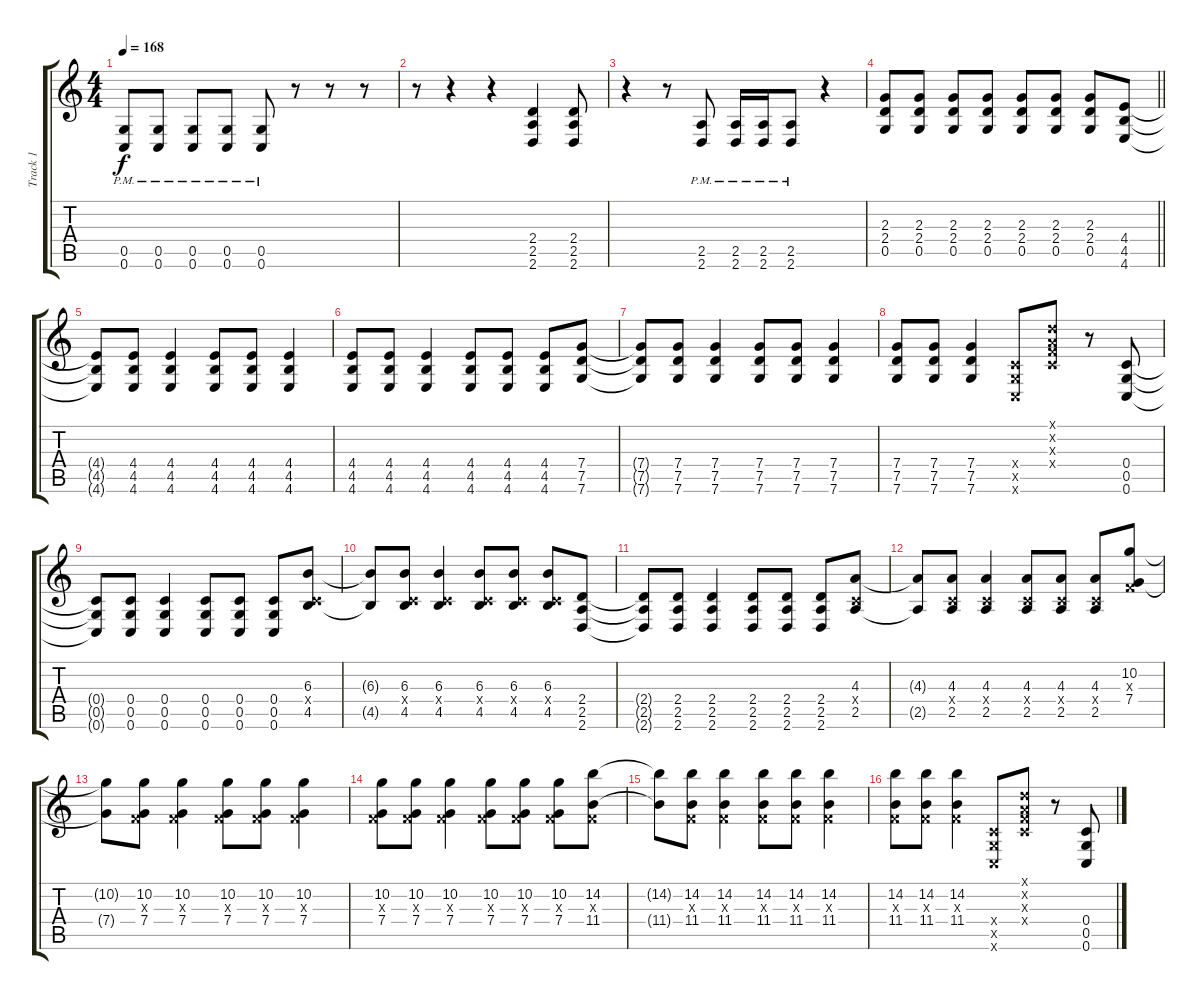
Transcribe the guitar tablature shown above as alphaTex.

\track ("Track 1" "Track 1") {instrument distortionguitar}
\staff {score tabs}
\tuning (D4 A3 F3 C3 G2 C2) {hide}
\ts (4 4)
\tempo 168
\clef g2
\ks c
(0.5{pm} 0.6{pm}).8{dy f} (0.5{pm} 0.6{pm}).8 (0.5{pm} 0.6{pm}).8 (0.5{pm} 0.6{pm}).8 (0.5{pm} 0.6{pm}).8 r.8 r.8 r.8 |
r.8 r.4 r.4 (2.4 2.5 2.6).4 (2.4 2.5 2.6).8 |
r.4 r.8 (2.5{pm} 2.6{pm}).8 (2.5{pm} 2.6{pm}).16 (2.5{pm} 2.6{pm}).16 (2.5{pm} 2.6{pm}).8 r.4 |
\barLineRight lightlight
(2.3 2.4 0.5).8 (2.3 2.4 0.5).8 (2.3 2.4 0.5).8 (2.3 2.4 0.5).8 (2.3 2.4 0.5).8 (2.3 2.4 0.5).8 (2.3 2.4 0.5).8 (4.4 4.5 4.6).8 |
\section ("" "")
(4.4{t} 4.5{t} 4.6{t}).8 (4.4 4.5 4.6).8 (4.4 4.5 4.6).4 (4.4 4.5 4.6).8 (4.4 4.5 4.6).8 (4.4 4.5 4.6).4 |
(4.4 4.5 4.6).8 (4.4 4.5 4.6).8 (4.4 4.5 4.6).4 (4.4 4.5 4.6).8 (4.4 4.5 4.6).8 (4.4 4.5 4.6).8 (7.4 7.5 7.6).8 |
(7.4{t} 7.5{t} 7.6{t}).8 (7.4 7.5 7.6).8 (7.4 7.5 7.6).4 (7.4 7.5 7.6).8 (7.4 7.5 7.6).8 (7.4 7.5 7.6).4 |
(7.4 7.5 7.6).8 (7.4 7.5 7.6).8 (7.4 7.5 7.6).4 (0.4{x} 0.5{x} 0.6{x}).8 (0.1{x} 0.2{x} 0.3{x} 0.4{x}).8 r.8 (0.4 0.5 0.6).8 |
(0.4{t} 0.5{t} 0.6{t}).8 (0.4 0.5 0.6).8 (0.4 0.5 0.6).4 (0.4 0.5 0.6).8 (0.4 0.5 0.6).8 (0.4 0.5 0.6).8 (6.3 0.4{x} 4.5).8 |
(6.3{t} 4.5{t}).8 (6.3 0.4{x} 4.5).8 (6.3 0.4{x} 4.5).4 (6.3 0.4{x} 4.5).8 (6.3 0.4{x} 4.5).8 (6.3 0.4{x} 4.5).8 (2.4 2.5 2.6).8 |
(2.4{t} 2.5{t} 2.6{t}).8 (2.4 2.5 2.6).8 (2.4 2.5 2.6).4 (2.4 2.5 2.6).8 (2.4 2.5 2.6).8 (2.4 2.5 2.6).8 (4.3 0.4{x} 2.5).8 |
(4.3{t} 2.5{t}).8 (4.3 0.4{x} 2.5).8 (4.3 0.4{x} 2.5).4 (4.3 0.4{x} 2.5).8 (4.3 0.4{x} 2.5).8 (4.3 0.4{x} 2.5).8 (10.2 0.3{x} 7.4).8 |
(10.2{t} 7.4{t}).8 (10.2 0.3{x} 7.4).8 (10.2 0.3{x} 7.4).4 (10.2 0.3{x} 7.4).8 (10.2 0.3{x} 7.4).8 (10.2 0.3{x} 7.4).4 |
(10.2 0.3{x} 7.4).8 (10.2 0.3{x} 7.4).8 (10.2 0.3{x} 7.4).4 (10.2 0.3{x} 7.4).8 (10.2 0.3{x} 7.4).8 (10.2 0.3{x} 7.4).8 (14.2 0.3{x} 11.4).8 |
(14.2{t} 11.4{t}).8 (14.2 0.3{x} 11.4).8 (14.2 0.3{x} 11.4).4 (14.2 0.3{x} 11.4).8 (14.2 0.3{x} 11.4).8 (14.2 0.3{x} 11.4).4 |
(14.2 0.3{x} 11.4).8 (14.2 0.3{x} 11.4).8 (14.2 0.3{x} 11.4).4 (0.4{x} 0.5{x} 0.6{x}).8 (0.1{x} 0.2{x} 0.3{x} 0.4{x}).8 r.8 (0.4 0.5 0.6).8
